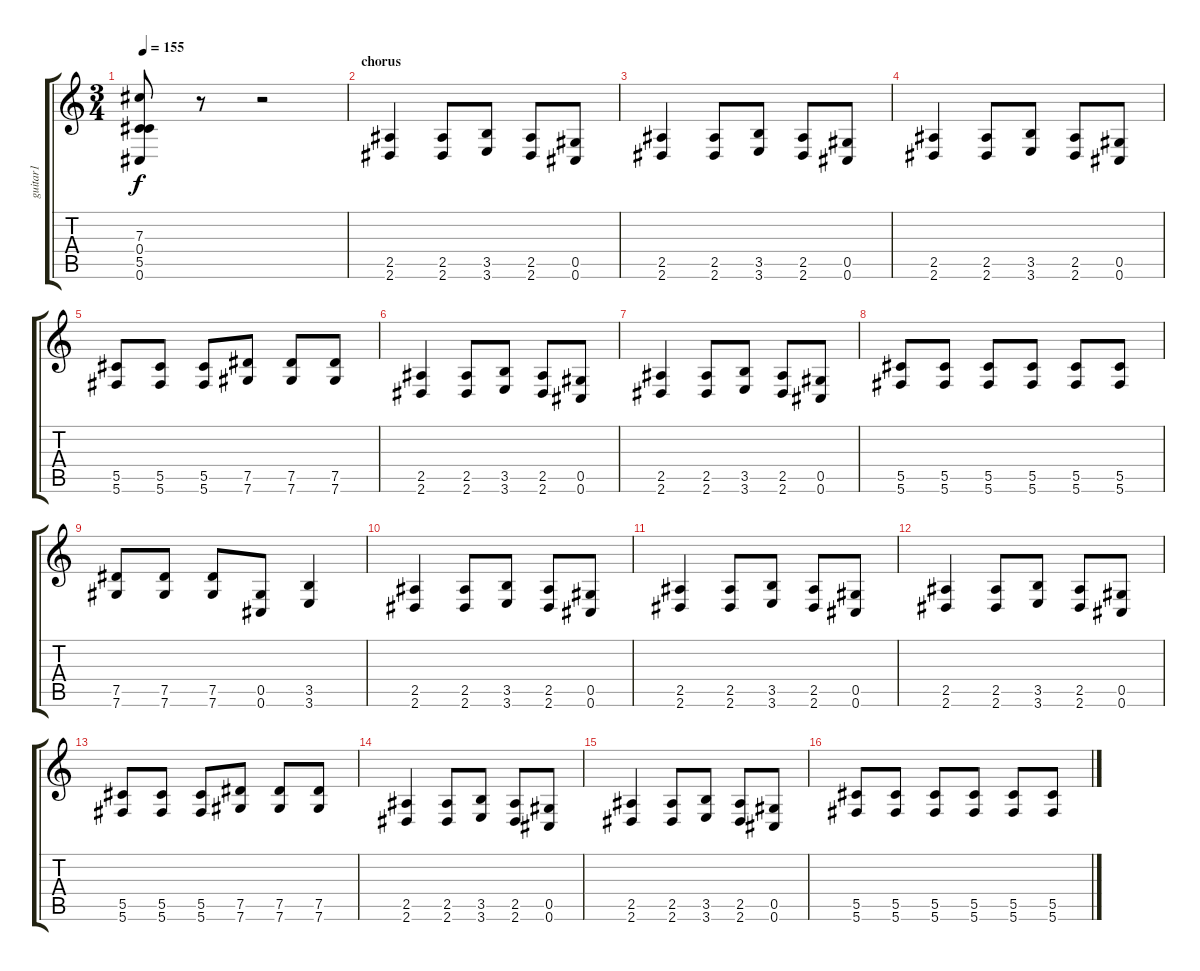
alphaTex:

\track ("guitar1" "guitar1") {instrument distortionguitar}
\staff {score tabs}
\tuning (Eb4 Bb3 Gb3 Db3 Ab2 Db2) {hide}
\ts (3 4)
\tempo 155
\clef g2
\ks c
(7.3 0.4 5.5 0.6).8{dy f} r.8 r.2 |
\section ("" "chorus")
(2.5 2.6).4 (2.5 2.6).8 (3.5 3.6).8 (2.5 2.6).8 (0.5 0.6).8 |
(2.5 2.6).4 (2.5 2.6).8 (3.5 3.6).8 (2.5 2.6).8 (0.5 0.6).8 |
(2.5 2.6).4 (2.5 2.6).8 (3.5 3.6).8 (2.5 2.6).8 (0.5 0.6).8 |
(5.5 5.6).8 (5.5 5.6).8 (5.5 5.6).8 (7.5 7.6).8 (7.5 7.6).8 (7.5 7.6).8 |
(2.5 2.6).4 (2.5 2.6).8 (3.5 3.6).8 (2.5 2.6).8 (0.5 0.6).8 |
(2.5 2.6).4 (2.5 2.6).8 (3.5 3.6).8 (2.5 2.6).8 (0.5 0.6).8 |
(5.5 5.6).8 (5.5 5.6).8 (5.5 5.6).8 (5.5 5.6).8 (5.5 5.6).8 (5.5 5.6).8 |
(7.5 7.6).8 (7.5 7.6).8 (7.5 7.6).8 (0.5 0.6).8 (3.5 3.6).4 |
(2.5 2.6).4 (2.5 2.6).8 (3.5 3.6).8 (2.5 2.6).8 (0.5 0.6).8 |
(2.5 2.6).4 (2.5 2.6).8 (3.5 3.6).8 (2.5 2.6).8 (0.5 0.6).8 |
(2.5 2.6).4 (2.5 2.6).8 (3.5 3.6).8 (2.5 2.6).8 (0.5 0.6).8 |
(5.5 5.6).8 (5.5 5.6).8 (5.5 5.6).8 (7.5 7.6).8 (7.5 7.6).8 (7.5 7.6).8 |
(2.5 2.6).4 (2.5 2.6).8 (3.5 3.6).8 (2.5 2.6).8 (0.5 0.6).8 |
(2.5 2.6).4 (2.5 2.6).8 (3.5 3.6).8 (2.5 2.6).8 (0.5 0.6).8 |
(5.5 5.6).8 (5.5 5.6).8 (5.5 5.6).8 (5.5 5.6).8 (5.5 5.6).8 (5.5 5.6).8
